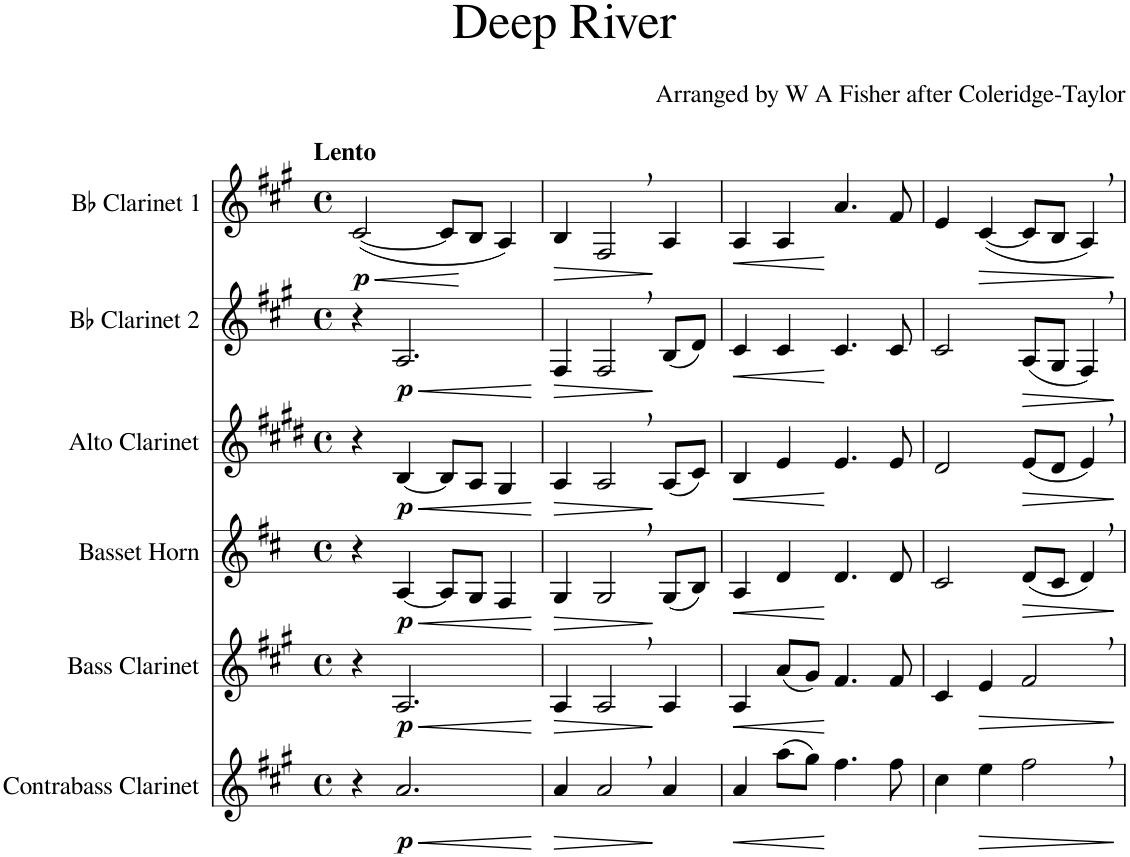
**kern	**dynam	**kern	**dynam	**kern	**dynam	**kern	**dynam	**kern	**dynam	**kern	**dynam
*part6	*part6	*part5	*part5	*part4	*part4	*part3	*part3	*part2	*part2	*part1	*part1
*staff6	*staff6	*staff5	*staff5	*staff4	*staff4	*staff3	*staff3	*staff2	*staff2	*staff1	*staff1
*I"Contrabass Clarinet	*	*I"Bass Clarinet	*	*I"Basset Horn	*	*I"Alto Clarinet	*	*I"Bb Clarinet 2	*	*I"Bb Clarinet 1	*
*I'Cb. Cl.	*	*I'B. Cl.	*	*I'Ba. Hn.	*	*I'A. Cl.	*	*I'Bb Cl 2	*	*I'Bb Cl 1	*
*clefG2	*	*clefG2	*	*clefG2	*	*clefG2	*	*clefG2	*	*clefG2	*
*Trd15c26	*	*Trd8c14	*	*Trd4c7	*	*Trd5c9	*	*Trd1c2	*	*Trd1c2	*
*k[f#c#g#]	*	*k[f#c#g#]	*	*k[f#c#]	*	*k[f#c#g#d#]	*	*k[f#c#g#]	*	*k[f#c#g#]	*
*M4/4	*	*M4/4	*	*M4/4	*	*M4/4	*	*M4/4	*	*M4/4	*
*met(c)	*	*met(c)	*	*met(c)	*	*met(c)	*	*met(c)	*	*met(c)	*
=1	=1	=1	=1	=1	=1	=1	=1	=1	=1	=1	=1
!	!	!	!	!	!	!	!	!	!	!LO:TX:a:B:t=Lento	!
!	!	!	!	!	!	!	!	!	!	!	!LO:HP:b
!	!	!	!	!	!	!	!	!	!	!	!LO:DY:n=1:b
4r	.	4r	.	4r	.	4r	.	4r	.	([2c#/	< p
!	!LO:HP:b	!	!LO:HP:b	!	!LO:HP:b	!	!LO:HP:b	!	!LO:HP:b	!	!
!	!LO:DY:n=1:b	!	!LO:DY:n=1:b	!	!LO:DY:n=1:b	!	!LO:DY:n=1:b	!	!LO:DY:n=1:b	!	!
2.a/	< p	2.A/	< p	[4A/	< p	[4B/	< p	2.A/	< p	.	.
.	.	.	.	8A/L]	.	8B/L]	.	.	.	8c#/L]	.
.	.	.	.	8G/J	.	8A/J	.	.	.	8B/J	[
.	.	.	.	4F#/	.	4G#/	.	.	.	4A/)	.
.	[	.	[	.	[	.	[	.	[	.	.
=2	=2	=2	=2	=2	=2	=2	=2	=2	=2	=2	=2
!	!LO:HP:b	!	!LO:HP:b	!	!LO:HP:b	!	!LO:HP:b	!	!LO:HP:b	!	!LO:HP:b
4a/	>	4A/	>	4G/	>	4A/	>	4F#/	>	4B/	>
2a,/	.	2A,/	.	2G,/	.	2A,/	.	2F#,/	.	2F#,/	.
4a/	]	4A/	]	(8G/L	]	(8A/L	]	(8B/L	]	4A/	]
.	.	.	.	8B/J)	.	8c#/J)	.	8d/J)	.	.	.
=3	=3	=3	=3	=3	=3	=3	=3	=3	=3	=3	=3
!	!LO:HP:b	!	!LO:HP:b	!	!LO:HP:b	!	!LO:HP:b	!	!LO:HP:b	!	!LO:HP:b
4a/	<	4A/	<	4A/	<	4B/	<	4c#/	<	4A/	<
(8aa\L	.	(8a/L	.	4d/	.	4e/	.	4c#/	.	4A/	.
8gg#\J)	.	8g#/J)	.	.	.	.	.	.	.	.	.
4.ff#\	[	4.f#/	[	4.d/	[	4.e/	[	4.c#/	[	4.a/	[
8ff#\	.	8f#/	.	8d/	.	8e/	.	8c#/	.	8f#/	.
=4	=4	=4	=4	=4	=4	=4	=4	=4	=4	=4	=4
4cc#\	.	4c#/	.	2c#/	.	2d#/	.	2c#/	.	4e/	.
!	!LO:HP:b	!	!LO:HP:b	!	!	!	!	!	!	!	!LO:HP:b
4ee\	>	4e/	>	.	.	.	.	.	.	([4c#/	>
!	!	!	!	!	!LO:HP:b	!	!LO:HP:b	!	!LO:HP:b	!	!
2ff#,\	.	2f#,/	.	(8d/L	>	(8e/L	>	(8A/L	>	8c#/L]	.
.	.	.	.	8c#/J	.	8d#/J	.	8G#/J	.	8B/J	.
.	.	.	.	4d,/)	.	4e,/)	.	4F#,/)	.	4A,/)	.
.	]	.	]	.	]	.	]	.	]	.	]
=	=	=	=	=	=	=	=	=	=	=	=
*-	*-	*-	*-	*-	*-	*-	*-	*-	*-	*-	*-
